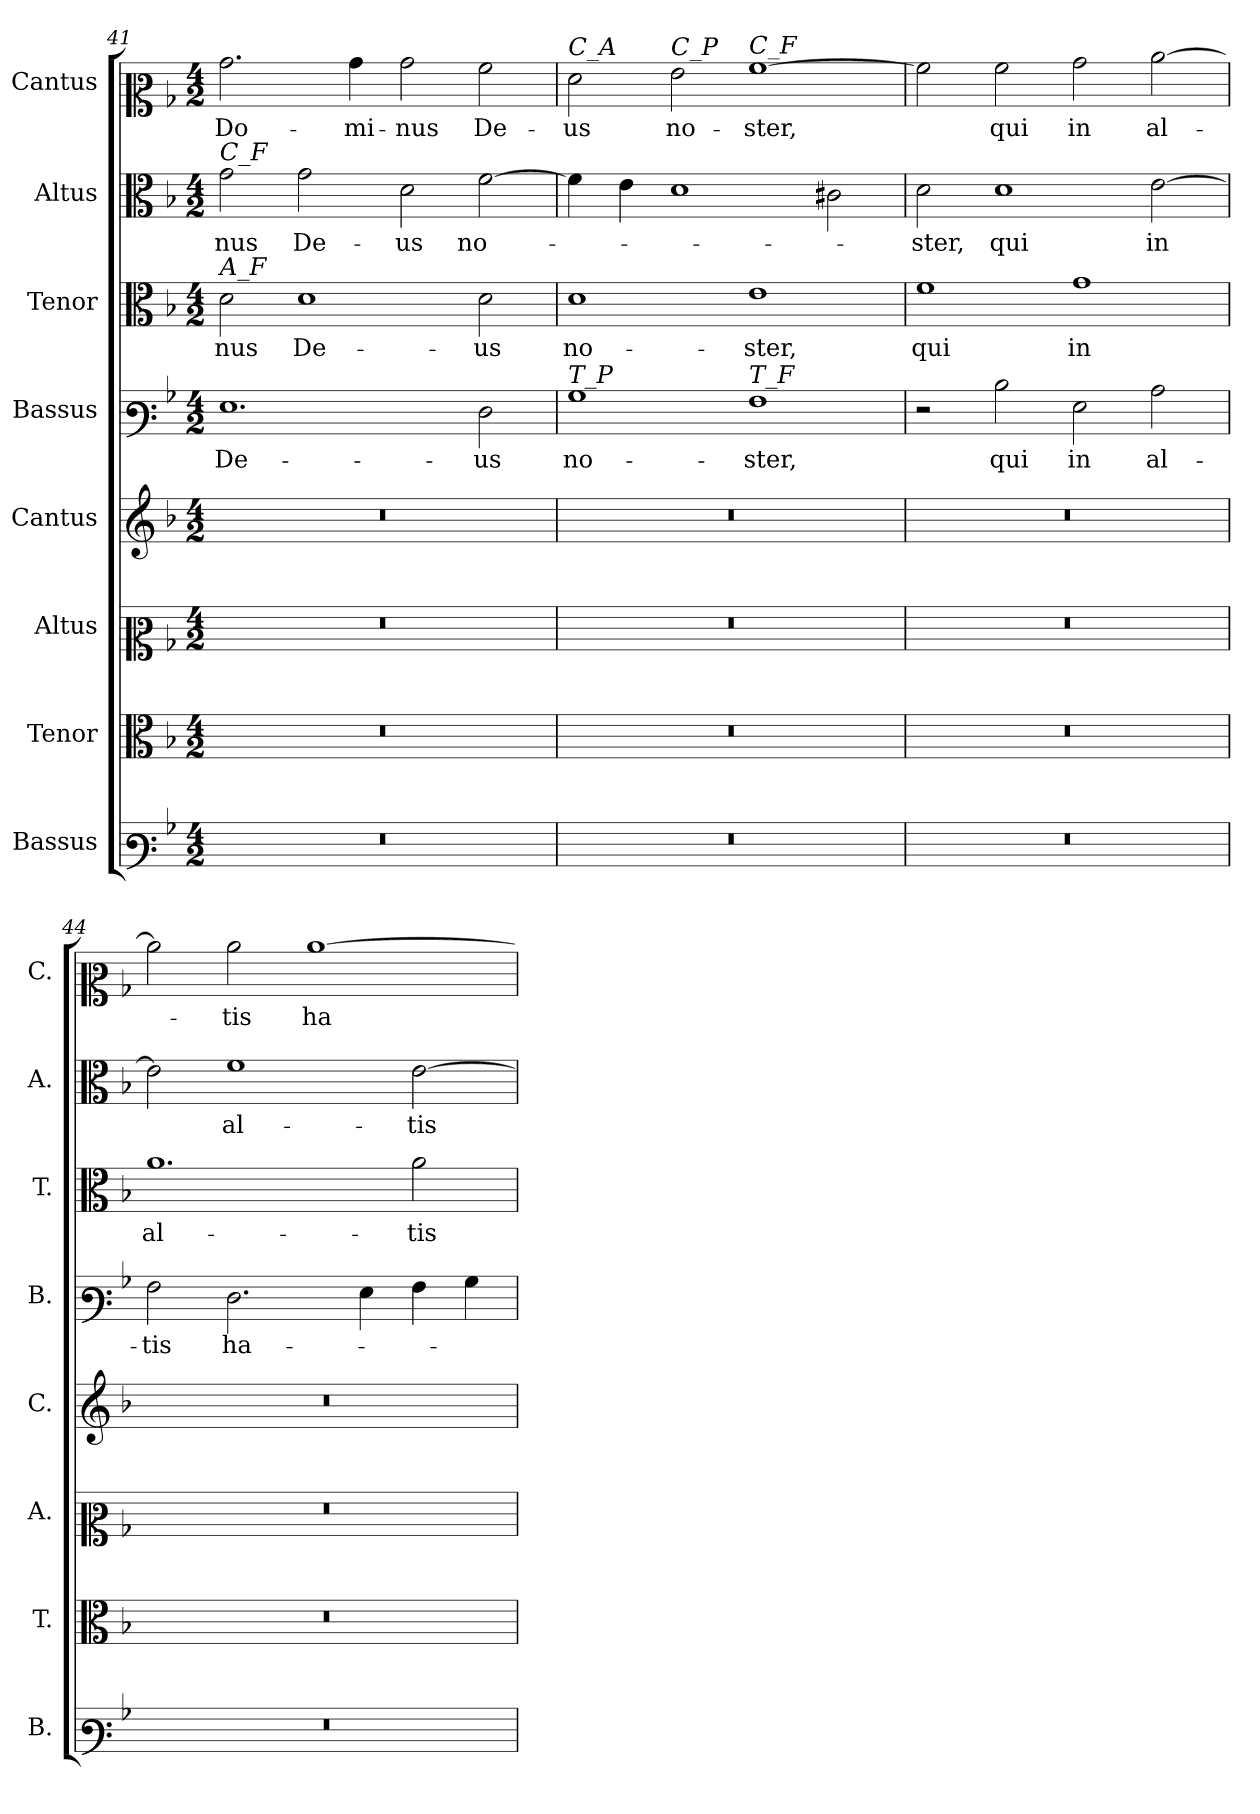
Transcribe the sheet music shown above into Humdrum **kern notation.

**kern	**kern	**kern	**kern	**kern	**text	**kern	**text	**kern	**text	**kern	**text
*part8	*part7	*part6	*part5	*part4	*part4	*part3	*part3	*part2	*part2	*part1	*part1
*staff8	*staff7	*staff6	*staff5	*staff4	*staff4	*staff3	*staff3	*staff2	*staff2	*staff1	*staff1
*I"Bassus	*I"Tenor	*I"Altus	*I"Cantus	*I"Bassus	*	*I"Tenor	*	*I"Altus	*	*I"Cantus	*
*I'B.	*I'T.	*I'A.	*I'C.	*I'B.	*	*I'T.	*	*I'A.	*	*I'C.	*
*clefF3	*clefC3	*clefC2	*clefG2	*clefF3	*	*clefC3	*	*clefC3	*	*clefC2	*
*k[b-]	*k[b-]	*k[b-]	*k[b-]	*k[b-]	*	*k[b-]	*	*k[b-]	*	*k[b-]	*
*M4/2	*M4/2	*M4/2	*M4/2	*M4/2	*	*M4/2	*	*M4/2	*	*M4/2	*
=41	=41	=41	=41	=41	=41	=41	=41	=41	=41	=41	=41
!	!	!	!	!	!	!	!	!LO:TX:a:i:t=C_F	!	!	!
!	!	!	!	!	!	!LO:TX:a:i:t=A_F	!	!	!	!	!
!	!	!	!	!	!LO:LY:b	!	!LO:LY:b	!	!LO:LY:b	!	!LO:LY:b
0r	0r	0r	0r	1.G	De-	2d\	-nus	2g\	-nus	2.b-\	Do-
!	!	!	!	!	!	!	!LO:LY:b	!	!LO:LY:b	!	!
.	.	.	.	.	.	1d	De-	2g\	De-	.	.
!	!	!	!	!	!	!	!	!	!	!	!LO:LY:b
.	.	.	.	.	.	.	.	.	.	4b-\	-mi-
!	!	!	!	!	!	!	!	!	!LO:LY:b	!	!LO:LY:b
.	.	.	.	.	.	.	.	2d\	-us	2b-\	-nus
!	!	!	!	!	!LO:LY:b	!	!LO:LY:b	!	!LO:LY:b	!	!LO:LY:b
.	.	.	.	2F\	-us	2d\	-us	[2f\	no-	2a\	De-
=42	=42	=42	=42	=42	=42	=42	=42	=42	=42	=42	=42
!	!	!	!	!	!	!	!	!	!	!LO:TX:a:i:t=C_A	!
!	!	!	!	!LO:TX:a:i:t=T_P	!	!	!	!	!	!	!
!	!	!	!	!	!LO:LY:b	!	!LO:LY:b	!	!	!	!LO:LY:b
0r	0r	0r	0r	1B-	no-	1d	no-	4f\]	.	2f\	-us
.	.	.	.	.	.	.	.	4e\	.	.	.
!	!	!	!	!	!	!	!	!	!	!LO:TX:a:i:t=C_P	!
!	!	!	!	!	!	!	!	!	!	!	!LO:LY:b
.	.	.	.	.	.	.	.	1d	.	2g\	no-
!	!	!	!	!	!	!	!	!	!	!LO:TX:a:i:t=C_F	!
!	!	!	!	!LO:TX:a:i:t=T_F	!	!	!	!	!	!	!
!	!	!	!	!	!LO:LY:b	!	!LO:LY:b	!	!	!	!LO:LY:b
.	.	.	.	1A	-ster,	1e	-ster,	.	.	[1a	-ster,
.	.	.	.	.	.	.	.	2c#X\	.	.	.
=43	=43	=43	=43	=43	=43	=43	=43	=43	=43	=43	=43
!	!	!	!	!	!	!	!LO:LY:b	!	!LO:LY:b	!	!
0r	0r	0r	0r	2r	.	1f	qui	2d\	ster,	2a\]	.
!	!	!	!	!	!LO:LY:b	!	!	!	!LO:LY:b	!	!LO:LY:b
.	.	.	.	2d\	qui	.	.	1d	qui	2a\	qui
!	!	!	!	!	!LO:LY:b	!	!LO:LY:b	!	!	!	!LO:LY:b
.	.	.	.	2G\	in	1g	in	.	.	2b-\	in
!	!	!	!	!	!LO:LY:b	!	!	!	!LO:LY:b	!	!LO:LY:b
.	.	.	.	2c\	al-	.	.	[2e\	in	[2cc\	al-
=44	=44	=44	=44	=44	=44	=44	=44	=44	=44	=44	=44
!	!	!	!	!	!LO:LY:b	!	!LO:LY:b	!	!	!	!
0r	0r	0r	0r	2A\	-tis	1.a	al-	2e\]	.	2cc\]	.
!	!	!	!	!	!LO:LY:b	!	!	!	!LO:LY:b	!	!LO:LY:b
.	.	.	.	2.F\	ha-	.	.	1f	al-	2cc\	-tis
!	!	!	!	!	!	!	!	!	!	!	!LO:LY:b
.	.	.	.	.	.	.	.	.	.	[1cc	ha-
.	.	.	.	4G\	.	.	.	.	.	.	.
!	!	!	!	!	!	!	!LO:LY:b	!	!LO:LY:b	!	!
.	.	.	.	4A\	.	2a\	-tis	[2e\	tis	.	.
.	.	.	.	4B-\	.	.	.	.	.	.	.
=	=	=	=	=	=	=	=	=	=	=	=
*-	*-	*-	*-	*-	*-	*-	*-	*-	*-	*-	*-
